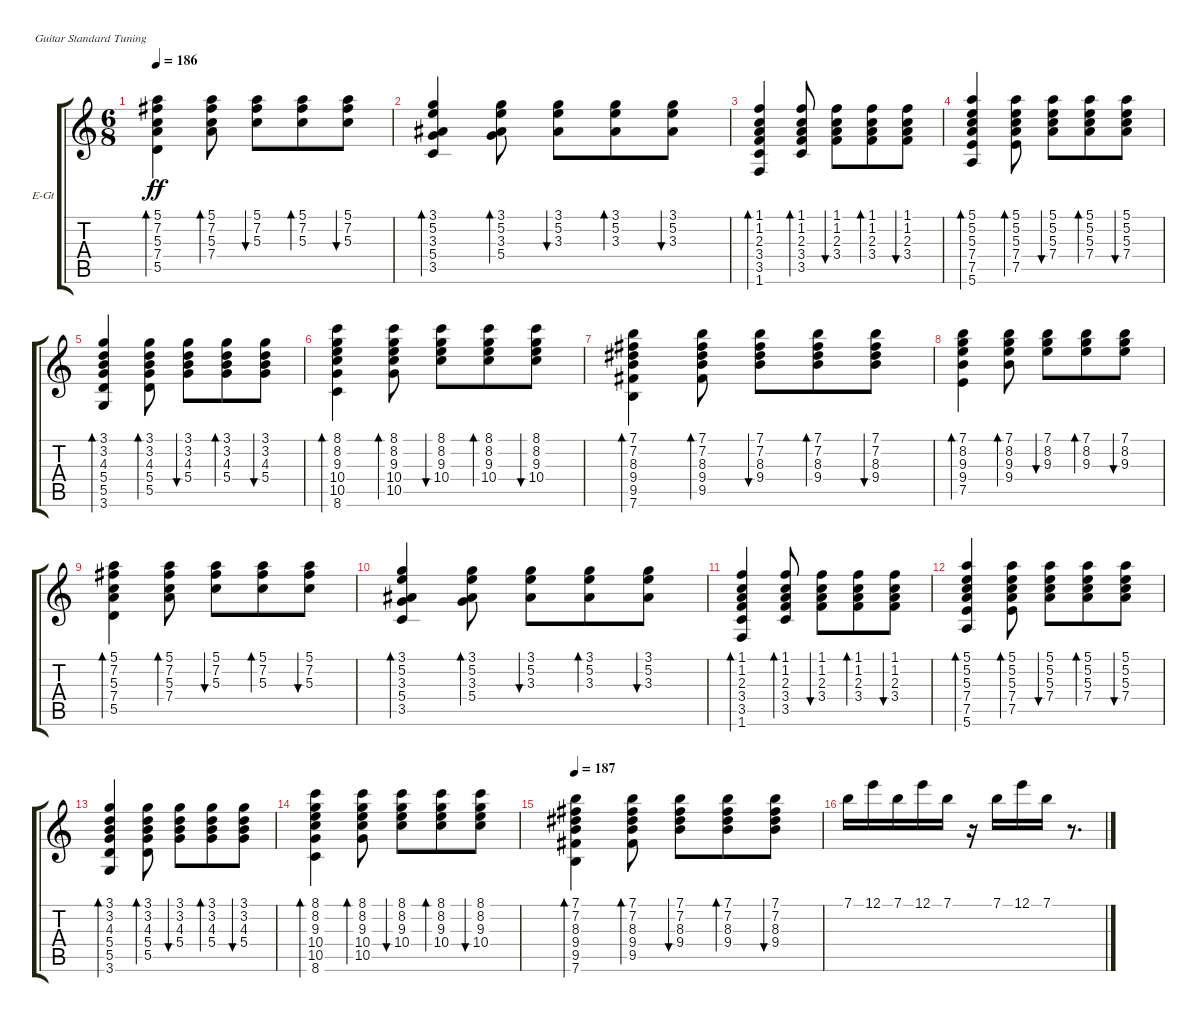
\bracketExtendMode groupsimilarinstruments
\firstSystemTrackNameOrientation horizontal
\otherSystemsTrackNameOrientation horizontal
\track ("Paco" "E-Gt") {instrument electricguitarclean}
\staff {score tabs}
\tuning (E4 B3 G3 D3 A2 E2)
\ts (6 8)
\tempo 186
\clef g2
\ks c
(5.5 7.4 5.3 7.2 5.1).4{bd 135 dy ff} (7.4 5.3 7.2 5.1).8{bd 62} (5.3 7.2 5.1).8{bu 61} (5.3 7.2 5.1).8{bd 60} (5.3 7.2 5.1).8{bu 59} |
(3.5 5.4 3.3 5.2 3.1).4{bd 124} (5.4 3.3 5.2 3.1).8{bd 60} (3.3 5.2 3.1).8{bu 59} (3.3 5.2 3.1).8{bd 58} (3.3 5.2 3.1).8{bu 58} |
(1.6 3.5 3.4 2.3 1.2 1.1).4{bd 133} (3.5 3.4 2.3 1.2 1.1).8{bd 58} (3.4 2.3 1.2 1.1).8{bu 58} (3.4 2.3 1.2 1.1).8{bd 58} (3.4 2.3 1.2 1.1).8{bu 58} |
(5.6 7.5 7.4 5.3 5.2 5.1).4{bd 121} (7.5 7.4 5.3 5.2 5.1).8{bd 53} (7.4 5.3 5.2 5.1).8{bu 52} (7.4 5.3 5.2 5.1).8{bd 51} (7.4 5.3 5.2 5.1).8{bu 51} |
(3.6 5.5 5.4 4.3 3.2 3.1).4{bd 118} (5.5 5.4 4.3 3.2 3.1).8{bd 51} (5.4 4.3 3.2 3.1).8{bu 51} (5.4 4.3 3.2 3.1).8{bd 51} (5.4 4.3 3.2 3.1).8{bu 51} |
(8.6 10.5 10.4 9.3 8.2 8.1).4{bd 107} (10.5 10.4 9.3 8.2 8.1).8{bd 51} (10.4 9.3 8.2 8.1).8{bu 51} (10.4 9.3 8.2 8.1).8{bd 51} (10.4 9.3 8.2 8.1).8{bu 51} |
(7.6 9.5 9.4 8.3 7.2 7.1).4{bd 124} (9.5 9.4 8.3 7.2 7.1).8{bd 53} (9.4 8.3 7.2 7.1).8{bu 52} (9.4 8.3 7.2 7.1).8{bd 51} (9.4 8.3 7.2 7.1).8{bu 51} |
(7.5 9.4 9.3 8.2 7.1).4{bd 99} (9.4 9.3 8.2 7.1).8{bd 69} (9.3 8.2 7.1).8{bu 68} (9.3 8.2 7.1).8{bd 67} (9.3 8.2 7.1).8{bu 66} |
(5.5 7.4 5.3 7.2 5.1).4{bd 135} (7.4 5.3 7.2 5.1).8{bd 62} (5.3 7.2 5.1).8{bu 61} (5.3 7.2 5.1).8{bd 60} (5.3 7.2 5.1).8{bu 59} |
(3.5 5.4 3.3 5.2 3.1).4{bd 124} (5.4 3.3 5.2 3.1).8{bd 60} (3.3 5.2 3.1).8{bu 59} (3.3 5.2 3.1).8{bd 58} (3.3 5.2 3.1).8{bu 58} |
(1.6 3.5 3.4 2.3 1.2 1.1).4{bd 133} (3.5 3.4 2.3 1.2 1.1).8{bd 58} (3.4 2.3 1.2 1.1).8{bu 58} (3.4 2.3 1.2 1.1).8{bd 58} (3.4 2.3 1.2 1.1).8{bu 58} |
(5.6 7.5 7.4 5.3 5.2 5.1).4{bd 121} (7.5 7.4 5.3 5.2 5.1).8{bd 53} (7.4 5.3 5.2 5.1).8{bu 52} (7.4 5.3 5.2 5.1).8{bd 51} (7.4 5.3 5.2 5.1).8{bu 51} |
(3.6 5.5 5.4 4.3 3.2 3.1).4{bd 118} (5.5 5.4 4.3 3.2 3.1).8{bd 51} (5.4 4.3 3.2 3.1).8{bu 51} (5.4 4.3 3.2 3.1).8{bd 51} (5.4 4.3 3.2 3.1).8{bu 51} |
(8.6 10.5 10.4 9.3 8.2 8.1).4{bd 107} (10.5 10.4 9.3 8.2 8.1).8{bd 51} (10.4 9.3 8.2 8.1).8{bu 51} (10.4 9.3 8.2 8.1).8{bd 51} (10.4 9.3 8.2 8.1).8{bu 51} |
\tempo 187
(7.6 9.5 9.4 8.3 7.2 7.1).4{bd 124} (9.5 9.4 8.3 7.2 7.1).8{bd 53} (9.4 8.3 7.2 7.1).8{bu 52} (9.4 8.3 7.2 7.1).8{bd 51} (9.4 8.3 7.2 7.1).8{bu 51} |
7.1.16 12.1.16 7.1.16 12.1.16 7.1.16 r.16 7.1.16 12.1.16 7.1.16 r.8{d}
